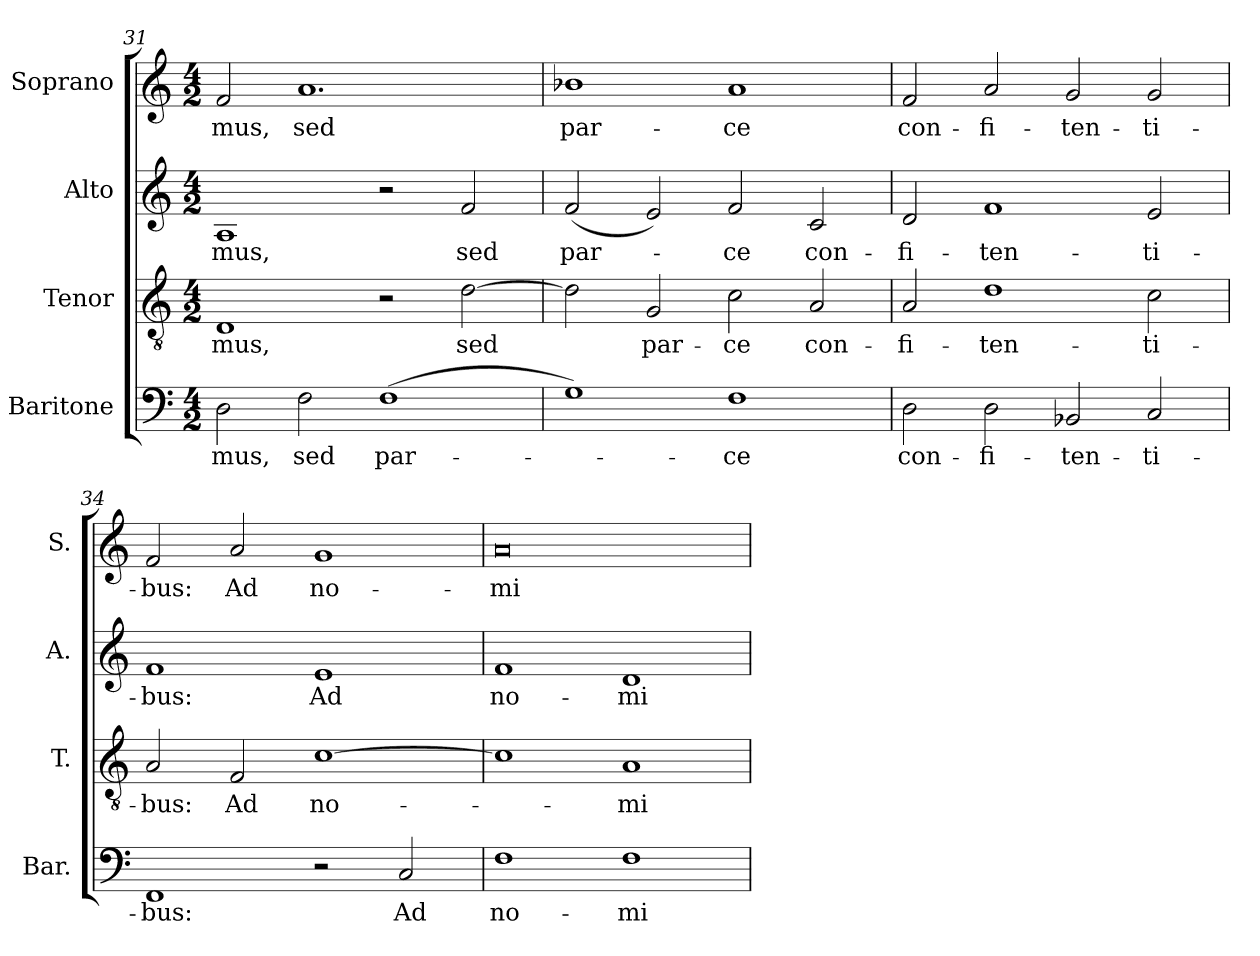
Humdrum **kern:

**kern	**text	**kern	**text	**kern	**text	**kern	**text
*part4	*part4	*part3	*part3	*part2	*part2	*part1	*part1
*staff4	*staff4	*staff3	*staff3	*staff2	*staff2	*staff1	*staff1
*I"Baritone	*	*I"Tenor	*	*I"Alto	*	*I"Soprano	*
*I'Bar.	*	*I'T.	*	*I'A.	*	*I'S.	*
*clefF4	*	*clefGv2	*	*clefG2	*	*clefG2	*
*	*	*ITrd7c12	*	*	*	*	*
*k[]	*	*k[]	*	*k[]	*	*k[]	*
*C:	*	*C:	*	*C:	*	*C:	*
*M4/2	*	*M4/2	*	*M4/2	*	*M4/2	*
=31	=31	=31	=31	=31	=31	=31	=31
!	!LO:LY:b:color=#000000	!	!	!	!	!	!
!	!	!	!LO:LY:b:color=#000000	!	!	!	!
!	!	!	!	!	!LO:LY:b:color=#000000	!	!
!	!	!	!	!	!	!	!LO:LY:b:color=#000000
2Di\	-mus,	1DDi	-mus,	1Ai	-mus,	2fi/	-mus,
!	!LO:LY:b:color=#000000	!	!	!	!	!	!
!	!	!	!	!	!	!	!LO:LY:b:color=#000000
2Fi\	sed	.	.	.	.	1.ai	sed
!	!LO:LY:b:color=#000000	!	!	!	!	!	!
(1Fi	par-	2r	.	2r	.	.	.
!	!	!	!LO:LY:b:color=#000000	!	!	!	!
!	!	!	!	!	!LO:LY:b:color=#000000	!	!
.	.	[2Di\	sed	2fi/	sed	.	.
=32	=32	=32	=32	=32	=32	=32	=32
!	!	!	!	!	!LO:LY:b:color=#000000	!	!
!	!	!	!	!	!	!	!LO:LY:b:color=#000000
1Gi)	.	2Di\]	.	(2fi/	par-	1b-Xi	par-
!	!	!	!LO:LY:b:color=#000000	!	!	!	!
.	.	2GGi/	par-	2ei/)	.	.	.
!	!LO:LY:b:color=#000000	!	!	!	!	!	!
!	!	!	!LO:LY:b:color=#000000	!	!	!	!
!	!	!	!	!	!LO:LY:b:color=#000000	!	!
!	!	!	!	!	!	!	!LO:LY:b:color=#000000
1Fi	-ce	2Ci\	-ce	2fi/	-ce	1ai	-ce
!	!	!	!LO:LY:b:color=#000000	!	!	!	!
!	!	!	!	!	!LO:LY:b:color=#000000	!	!
.	.	2AAi/	con-	2ci/	con-	.	.
=33	=33	=33	=33	=33	=33	=33	=33
!	!LO:LY:b:color=#000000	!	!	!	!	!	!
!	!	!	!LO:LY:b:color=#000000	!	!	!	!
!	!	!	!	!	!LO:LY:b:color=#000000	!	!
!	!	!	!	!	!	!	!LO:LY:b:color=#000000
2Di\	con-	2AAi/	-fi-	2di/	-fi-	2fi/	con-
!	!LO:LY:b:color=#000000	!	!	!	!	!	!
!	!	!	!LO:LY:b:color=#000000	!	!	!	!
!	!	!	!	!	!LO:LY:b:color=#000000	!	!
!	!	!	!	!	!	!	!LO:LY:b:color=#000000
2Di\	-fi-	1Di	-ten-	1fi	-ten-	2ai/	-fi-
!	!LO:LY:b:color=#000000	!	!	!	!	!	!
!	!	!	!	!	!	!	!LO:LY:b:color=#000000
2BB-Xi/	-ten-	.	.	.	.	2gi/	-ten-
!	!LO:LY:b:color=#000000	!	!	!	!	!	!
!	!	!	!LO:LY:b:color=#000000	!	!	!	!
!	!	!	!	!	!LO:LY:b:color=#000000	!	!
!	!	!	!	!	!	!	!LO:LY:b:color=#000000
2Ci/	-ti-	2Ci\	-ti-	2ei/	-ti-	2gi/	-ti-
=34	=34	=34	=34	=34	=34	=34	=34
!	!LO:LY:b:color=#000000	!	!	!	!	!	!
!	!	!	!LO:LY:b:color=#000000	!	!	!	!
!	!	!	!	!	!LO:LY:b:color=#000000	!	!
!	!	!	!	!	!	!	!LO:LY:b:color=#000000
1FFi	-bus:	2AAi/	-bus:	1fi	-bus:	2fi/	-bus:
!	!	!	!LO:LY:b:color=#000000	!	!	!	!
!	!	!	!	!	!	!	!LO:LY:b:color=#000000
.	.	2FFi/	Ad	.	.	2ai/	Ad
!	!	!	!LO:LY:b:color=#000000	!	!	!	!
!	!	!	!	!	!LO:LY:b:color=#000000	!	!
!	!	!	!	!	!	!	!LO:LY:b:color=#000000
2r	.	[1Ci	no-	1ei	Ad	1gi	no-
!	!LO:LY:b:color=#000000	!	!	!	!	!	!
2Ci/	Ad	.	.	.	.	.	.
=35	=35	=35	=35	=35	=35	=35	=35
!	!LO:LY:b:color=#000000	!	!	!	!	!	!
!	!	!	!	!	!LO:LY:b:color=#000000	!	!
!	!	!	!	!	!	!	!LO:LY:b:color=#000000
1Fi	no-	1Ci]	.	1fi	no-	0ai	-mi-
!	!LO:LY:b:color=#000000	!	!	!	!	!	!
!	!	!	!LO:LY:b:color=#000000	!	!	!	!
!	!	!	!	!	!LO:LY:b:color=#000000	!	!
1Fi	-mi-	1AAi	-mi-	1di	-mi-	.	.
=	=	=	=	=	=	=	=
*-	*-	*-	*-	*-	*-	*-	*-
